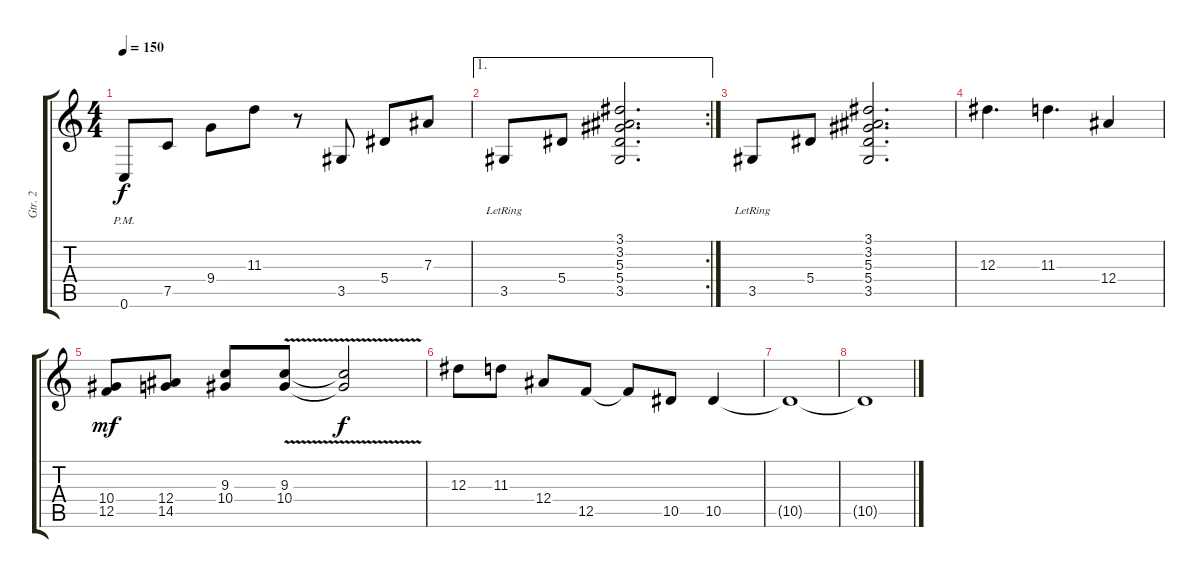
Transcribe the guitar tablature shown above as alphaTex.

\track ("Gtr. 2" "Gtr. 2") {instrument distortionguitar}
\staff {score tabs}
\tuning (C4 G3 Eb3 Bb2 F2 C2) {hide}
\ts (4 4)
\tempo 150
\clef g2
\ks c
0.6{pm}.8{dy f} 7.5.8 9.4.8 11.3.8 r.8 3.5.8 5.4.8 7.3.8 |
\ae 1
\rc 2
3.5{lr}.8 5.4.8 (3.1 3.2 5.3 5.4 3.5).2{d} |
3.5{lr}.8 5.4.8 (3.1 3.2 5.3 5.4 3.5).2{d} |
12.3.4{d} 11.3.4{d} 12.4.4 |
(10.4 12.5).8{dy mf} (12.4 14.5).8 (9.3 10.4).8 (9.3{v} 10.4).8 (9.3{t} 10.4{t}).2{dy f} |
12.3.8 11.3.8 12.4.8 12.5.8 12.5{t}.8 10.5.8 10.5.4 |
10.5{t}.1 |
10.5{t}.1
